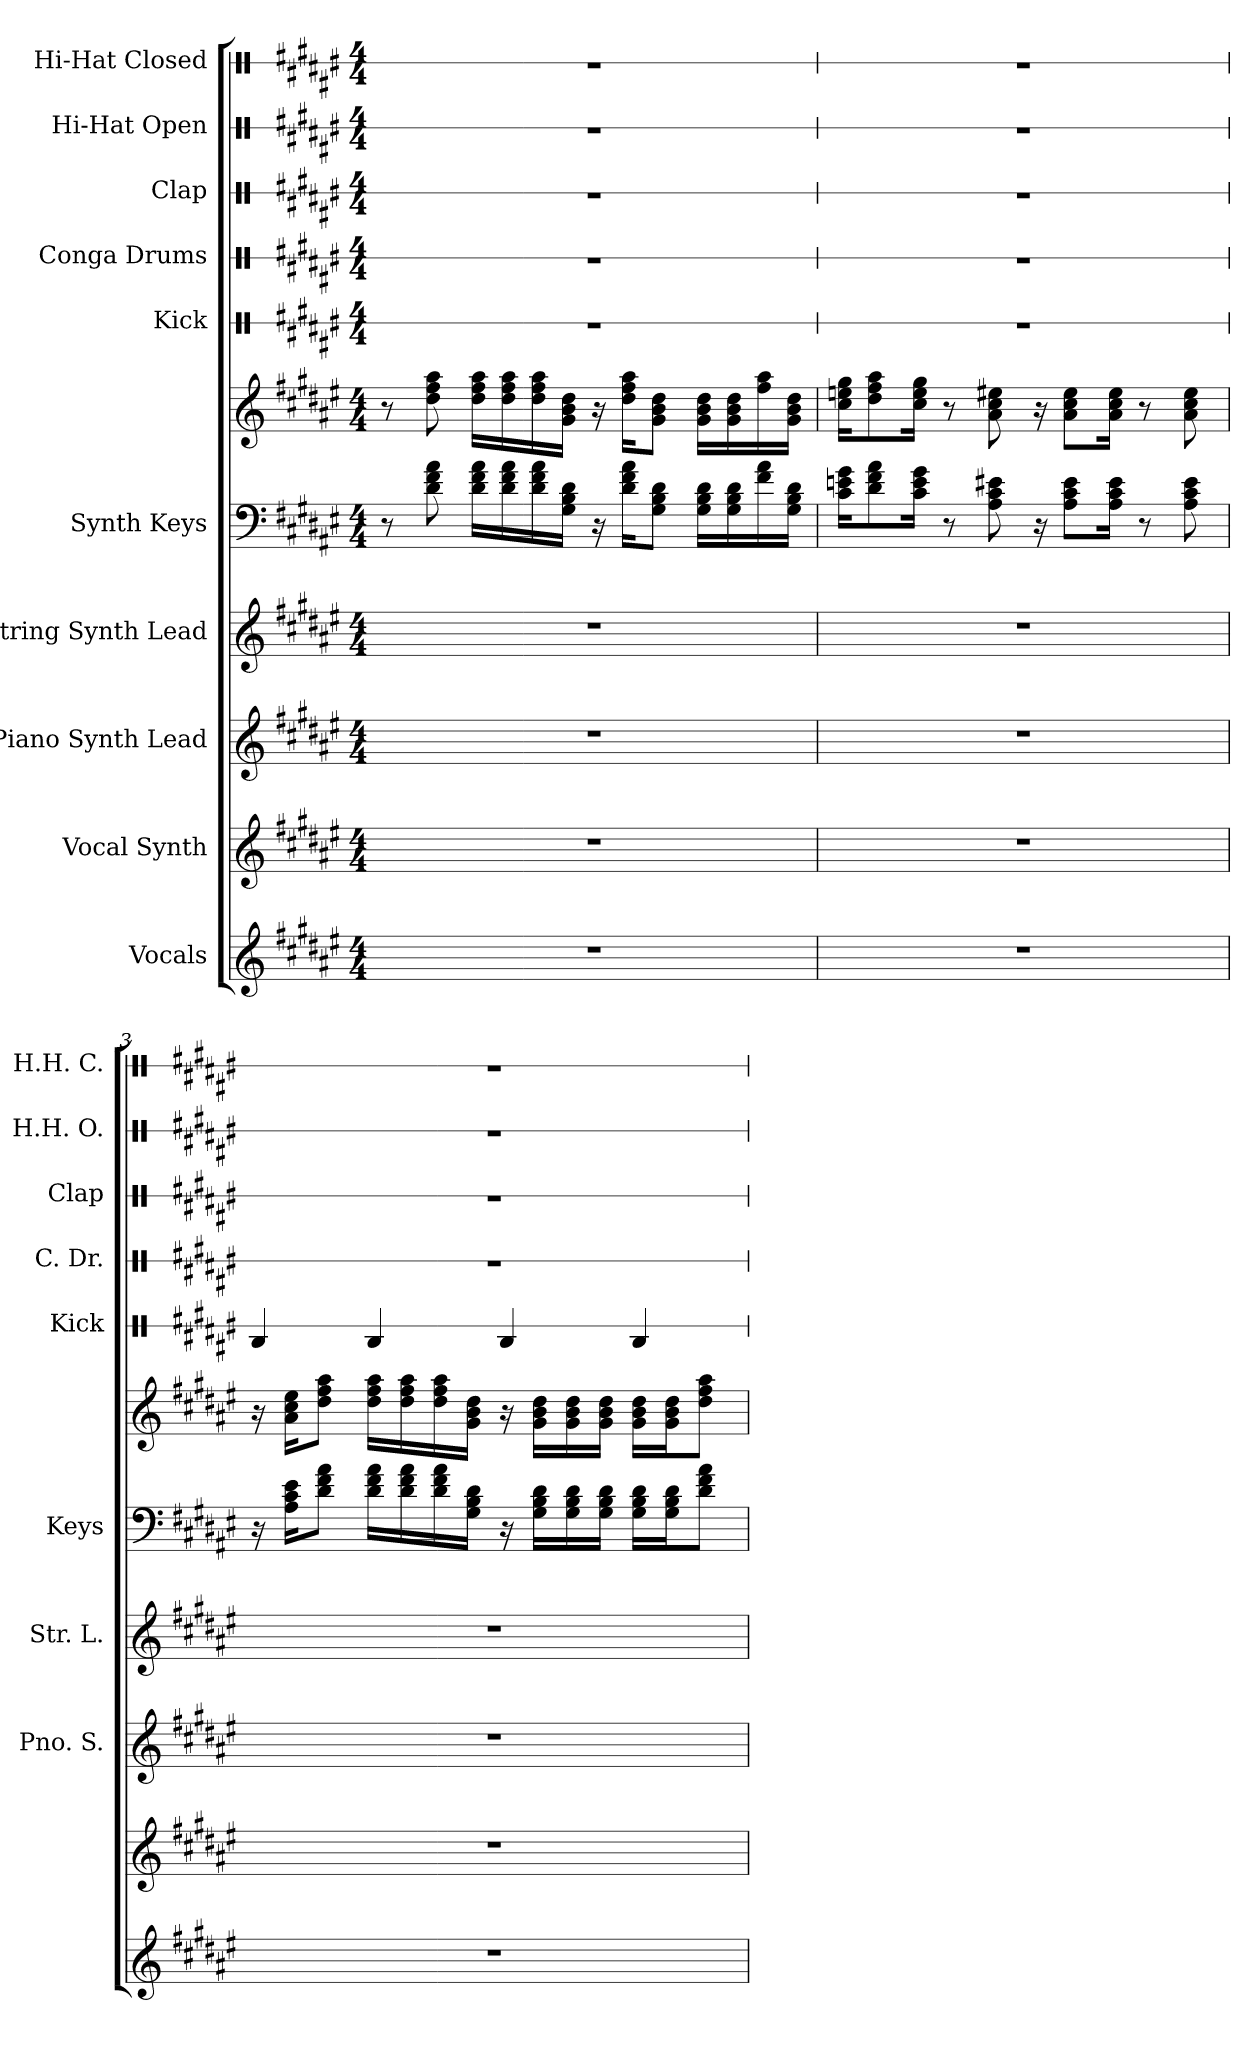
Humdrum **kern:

**kern	**kern	**kern	**kern	**kern	**kern	**kern	**kern	**kern	**kern	**kern
*part10	*part9	*part8	*part7	*part6	*part6	*part5	*part4	*part3	*part2	*part1
*staff11	*staff10	*staff9	*staff8	*staff7	*staff6	*staff5	*staff4	*staff3	*staff2	*staff1
*I"Vocals	*I"Vocal Synth	*I"Piano Synth Lead	*I"String Synth Lead	*I"Synth Keys	*	*I"Kick	*I"Conga Drums	*I"Clap	*I"Hi-Hat Open	*I"Hi-Hat Closed
*	*	*I'Pno. S.	*I'Str. L.	*I'Keys	*	*I'Kick	*I'C. Dr.	*I'Clap	*I'H.H. O.	*I'H.H. C.
*	*	*	*	*	*	*stria1	*stria1	*stria1	*stria1	*stria1
*clefG2	*clefG2	*clefG2	*clefG2	*clefF4	*clefG2	*clefX	*clefX	*clefX	*clefX	*clefX
*k[f#c#g#d#a#e#]	*k[f#c#g#d#a#e#]	*k[f#c#g#d#a#e#]	*k[f#c#g#d#a#e#]	*k[f#c#g#d#a#e#]	*k[f#c#g#d#a#e#]	*k[f#c#g#d#a#e#]	*k[f#c#g#d#a#e#]	*k[f#c#g#d#a#e#]	*k[f#c#g#d#a#e#]	*k[f#c#g#d#a#e#]
*F#:	*F#:	*F#:	*F#:	*F#:	*F#:	*F#:	*F#:	*F#:	*F#:	*F#:
*M4/4	*M4/4	*M4/4	*M4/4	*M4/4	*M4/4	*M4/4	*M4/4	*M4/4	*M4/4	*M4/4
*MM120	*MM120	*MM120	*MM120	*MM120	*MM120	*MM120	*MM120	*MM120	*MM120	*MM120
=1	=1	=1	=1	=1	=1	=1	=1	=1	=1	=1
1r	1r	1r	1r	8r	8r	1r	1r	1r	1r	1r
.	.	.	.	8d#\ 8f#\ 8a#\	8dd#\ 8ff#\ 8aa#\	.	.	.	.	.
.	.	.	.	16d#\ 16f#\ 16a#\LL	16dd#\ 16ff#\ 16aa#\LL	.	.	.	.	.
.	.	.	.	16d#\ 16f#\ 16a#\	16dd#\ 16ff#\ 16aa#\	.	.	.	.	.
.	.	.	.	16d#\ 16f#\ 16a#\	16dd#\ 16ff#\ 16aa#\	.	.	.	.	.
.	.	.	.	16G#\ 16B\ 16d#\JJ	16g#\ 16b\ 16dd#\JJ	.	.	.	.	.
.	.	.	.	16r	16r	.	.	.	.	.
.	.	.	.	16d#\ 16f#\ 16a#\KL	16dd#\ 16ff#\ 16aa#\KL	.	.	.	.	.
.	.	.	.	8G#\ 8B\ 8d#\J	8g#\ 8b\ 8dd#\J	.	.	.	.	.
.	.	.	.	16G#\ 16B\ 16d#\LL	16g#\ 16b\ 16dd#\LL	.	.	.	.	.
.	.	.	.	16G#\ 16B\ 16d#\	16g#\ 16b\ 16dd#\	.	.	.	.	.
.	.	.	.	16f#\ 16a#\	16ff#\ 16aa#\	.	.	.	.	.
.	.	.	.	16G#\ 16B\ 16d#\JJ	16g#\ 16b\ 16dd#\JJ	.	.	.	.	.
=2	=2	=2	=2	=2	=2	=2	=2	=2	=2	=2
1r	1r	1r	1r	16c#\ 16en\ 16g#\KL	16cc#\ 16een\ 16gg#\KL	1r	1r	1r	1r	1r
.	.	.	.	8d#\ 8f#\ 8a#\	8dd#\ 8ff#\ 8aa#\	.	.	.	.	.
.	.	.	.	16c#\ 16e\ 16g#\Jk	16cc#\ 16ee\ 16gg#\Jk	.	.	.	.	.
.	.	.	.	8r	8r	.	.	.	.	.
.	.	.	.	8A#\ 8c#\ 8e#X\	8a#\ 8cc#\ 8ee#X\	.	.	.	.	.
.	.	.	.	16r	16r	.	.	.	.	.
.	.	.	.	8A#\ 8c#\ 8e#\L	8a#\ 8cc#\ 8ee#\L	.	.	.	.	.
.	.	.	.	16A#\ 16c#\ 16e#\Jk	16a#\ 16cc#\ 16ee#\Jk	.	.	.	.	.
.	.	.	.	8r	8r	.	.	.	.	.
.	.	.	.	8A#\ 8c#\ 8e#\	8a#\ 8cc#\ 8ee#\	.	.	.	.	.
=3	=3	=3	=3	=3	=3	=3	=3	=3	=3	=3
1r	1r	1r	1r	16r	16r	4RB/	1r	1r	1r	1r
.	.	.	.	16A#\ 16c#\ 16e#\KL	16a#\ 16cc#\ 16ee#\KL	.	.	.	.	.
.	.	.	.	8d#\ 8f#\ 8a#\J	8dd#\ 8ff#\ 8aa#\J	.	.	.	.	.
.	.	.	.	16d#\ 16f#\ 16a#\LL	16dd#\ 16ff#\ 16aa#\LL	4RB/	.	.	.	.
.	.	.	.	16d#\ 16f#\ 16a#\	16dd#\ 16ff#\ 16aa#\	.	.	.	.	.
.	.	.	.	16d#\ 16f#\ 16a#\	16dd#\ 16ff#\ 16aa#\	.	.	.	.	.
.	.	.	.	16G#\ 16B\ 16d#\JJ	16g#\ 16b\ 16dd#\JJ	.	.	.	.	.
.	.	.	.	16r	16r	4RB/	.	.	.	.
.	.	.	.	16G#\ 16B\ 16d#\LL	16g#\ 16b\ 16dd#\LL	.	.	.	.	.
.	.	.	.	16G#\ 16B\ 16d#\	16g#\ 16b\ 16dd#\	.	.	.	.	.
.	.	.	.	16G#\ 16B\ 16d#\JJ	16g#\ 16b\ 16dd#\JJ	.	.	.	.	.
.	.	.	.	16G#\ 16B\ 16d#\LL	16g#\ 16b\ 16dd#\LL	4RB/	.	.	.	.
.	.	.	.	16G#\ 16B\ 16d#\J	16g#\ 16b\ 16dd#\J	.	.	.	.	.
.	.	.	.	8d#\ 8f#\ 8a#\J	8dd#\ 8ff#\ 8aa#\J	.	.	.	.	.
=	=	=	=	=	=	=	=	=	=	=
*-	*-	*-	*-	*-	*-	*-	*-	*-	*-	*-
